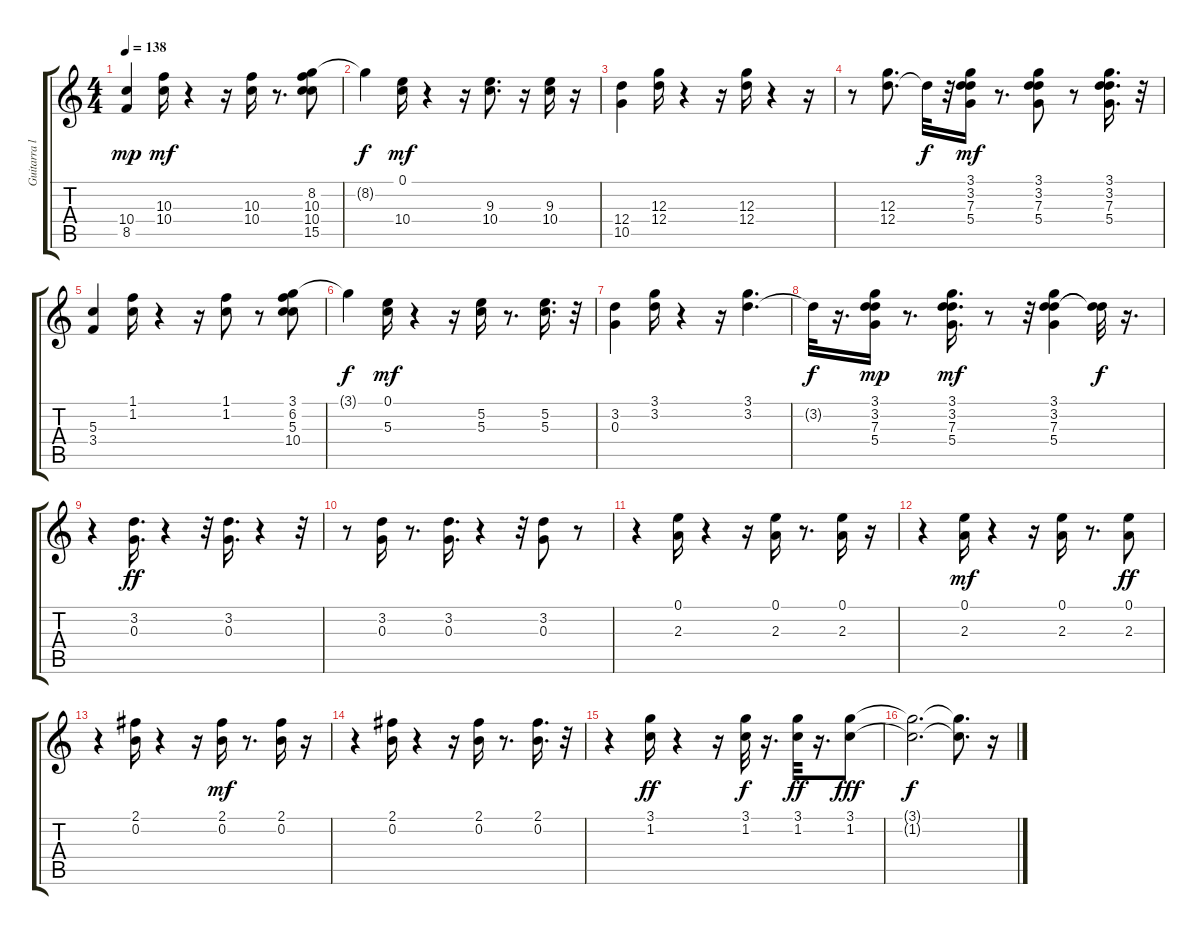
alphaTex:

\track ("Guitarra lider" "Guitarra l") {instrument distortionguitar}
\staff {score tabs}
\tuning (E4 B3 G3 D3 A2 E2) {hide}
\ts (4 4)
\tempo 138
\clef g2
\ks c
(10.4 8.5).4{dy mp} (10.3 10.4).16{dy mf} r.4 r.16 (10.3 10.4).16 r.8{d} (8.2 10.3 10.4 15.5).8 |
8.2{t}.4{dy f} (0.1 10.4).16{dy mf} r.4 r.16 (9.3 10.4).8{d} r.16 (9.3 10.4).16 r.16 |
(12.4 10.5).4 (12.3 12.4).16 r.4 r.16 (12.3 12.4).16 r.4 r.16 |
r.8 (12.3 12.4).8{d} 12.4{t}.32{dy f} r.32 (3.1 3.2 7.3 5.4).16{dy mf} r.8{d} (3.1 3.2 7.3 5.4).8 r.8 (3.1 3.2 7.3 5.4).16{d} r.32 |
(5.3 3.4).4 (1.1 1.2).16 r.4 r.16 (1.1 1.2).8 r.8 (3.1 6.2 5.3 10.4).8 |
3.1{t}.4{dy f} (0.1 5.3).16{dy mf} r.4 r.16 (5.2 5.3).16 r.8{d} (5.2 5.3).16{d} r.32 |
(3.2 0.3).4 (3.1 3.2).16 r.4 r.16 (3.1 3.2).4{d} |
3.2{t}.32{dy f} r.16{d} (3.1 3.2 7.3 5.4).16{dy mp} r.8{d} (3.1 3.2 7.3 5.4).16{d dy mf} r.8 r.32 (3.1 3.2 7.3 5.4).4 (3.2{t} 7.3{t}).32{dy f} r.16{d} |
r.4 (3.2 0.3).16{d dy ff} r.4 r.32 (3.2 0.3).16{d} r.4 r.32 |
r.8 (3.2 0.3).16 r.8{d} (3.2 0.3).16{d} r.4 r.32 (3.2 0.3).8 r.8 |
r.4 (0.1 2.3).16 r.4 r.16 (0.1 2.3).16 r.8{d} (0.1 2.3).16 r.16 |
r.4 (0.1 2.3).16{dy mf} r.4 r.16 (0.1 2.3).16 r.8{d} (0.1 2.3).8{dy ff} |
r.4 (2.1 0.2).16 r.4 r.16 (2.1 0.2).16{dy mf} r.8{d} (2.1 0.2).16 r.16 |
r.4 (2.1 0.2).16 r.4 r.16 (2.1 0.2).16 r.8{d} (2.1 0.2).16{d} r.32 |
r.4 (3.1 1.2).16{dy ff} r.4 r.16 (3.1 1.2).32{dy f} r.16{d} (3.1 1.2).32{dy ff} r.16{d} (3.1 1.2).8{dy fff} |
(3.1{t} 1.2{t}).2{d dy f} (3.1{t} 1.2{t}).8{d} r.16
